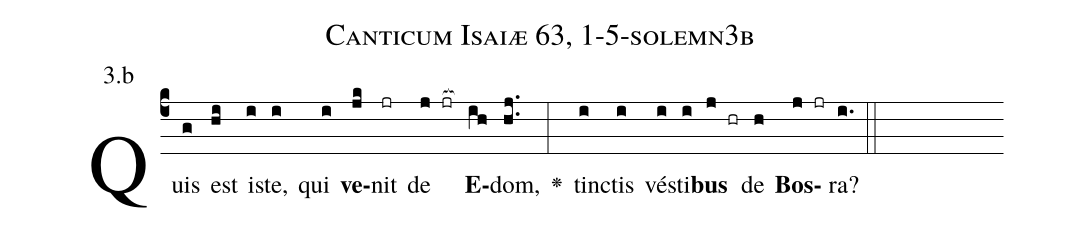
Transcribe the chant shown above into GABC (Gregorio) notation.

name: Canticum Isaiæ 63, 1-5-solemn3b;
annotation: 3.b;
%%
(c4)Quis(g) est(hi) i(i)ste,(i) qui(i) <b>ve</b>(jk)nit(jr) de(j jr[ocb:1{]) <b>E</b>(ih[ocb:0}])dom,(hj..) <v>\greheightstar</v>(:) tin(i)ctis(i) vé(i)sti(i)<b>bus</b>(j hr) de(h) <b>Bos</b>(j jr)ra?(i.) (::)


%E(i) u(i) o(j) u(h) a(j) e.(i.) (::)
